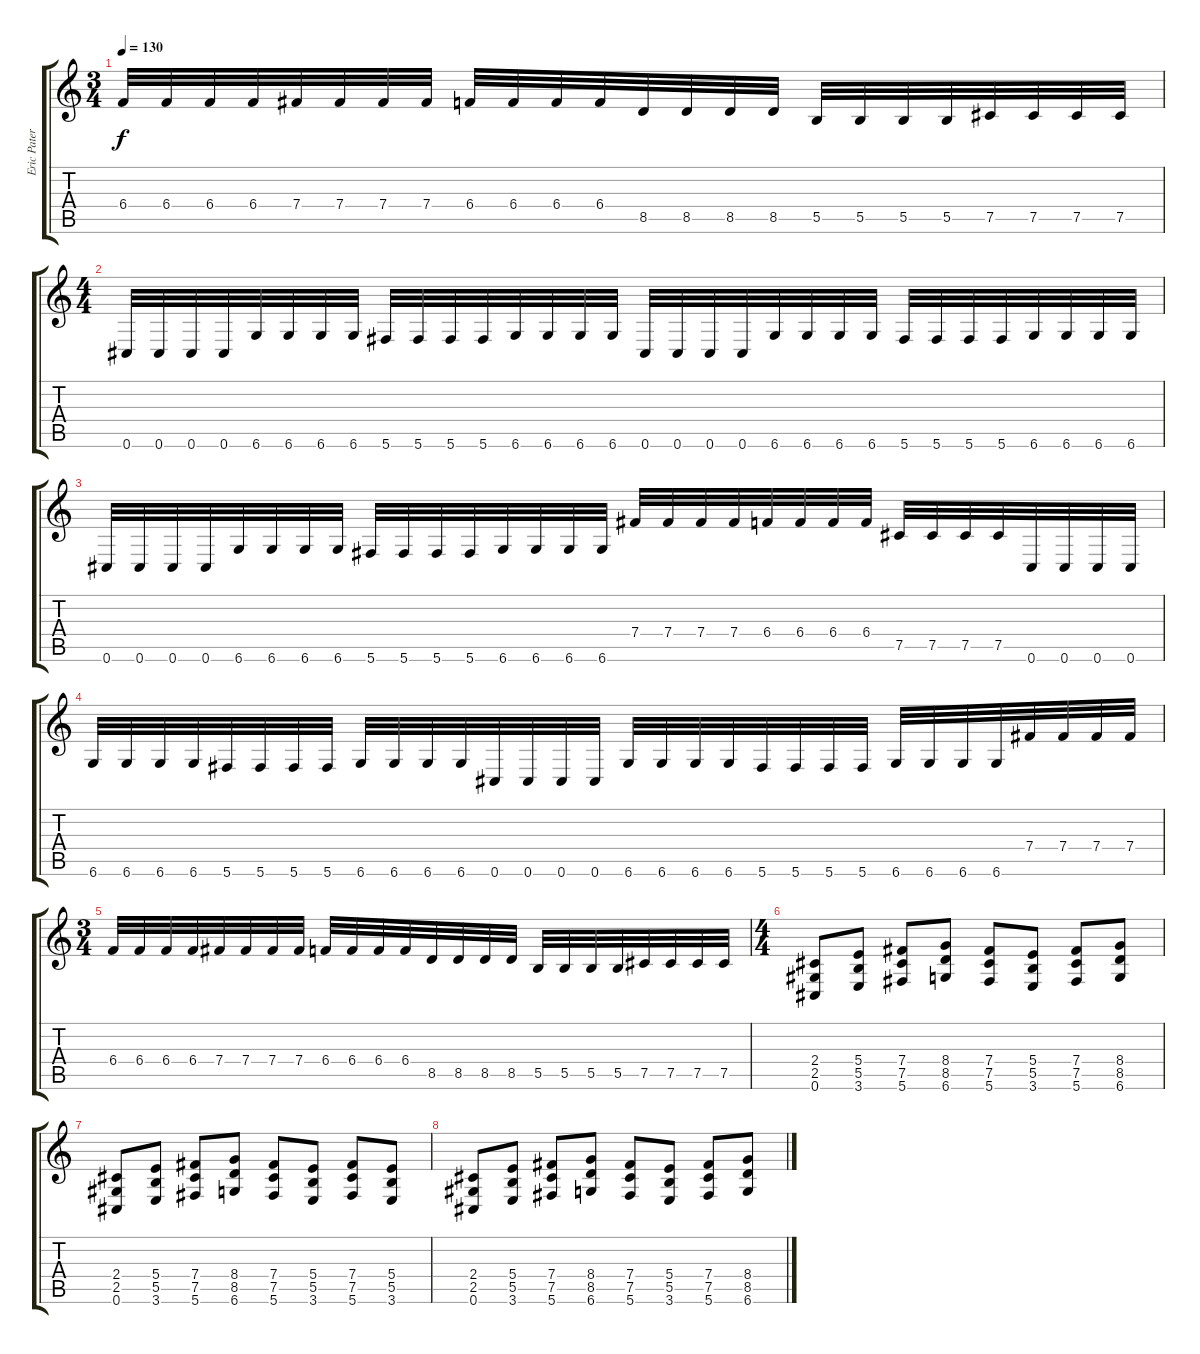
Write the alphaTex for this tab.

\track ("Eric Paterson" "Eric Pater") {instrument distortionguitar}
\staff {score tabs}
\tuning (Db4 A3 E3 B2 Gb2 Db2) {hide}
\ts (3 4)
\tempo 130
\clef g2
\ks c
6.4.32{dy f} 6.4.32 6.4.32 6.4.32 7.4.32 7.4.32 7.4.32 7.4.32 6.4.32 6.4.32 6.4.32 6.4.32 8.5.32 8.5.32 8.5.32 8.5.32 5.5.32 5.5.32 5.5.32 5.5.32 7.5.32 7.5.32 7.5.32 7.5.32 |
\ts (4 4)
0.6.32 0.6.32 0.6.32 0.6.32 6.6.32 6.6.32 6.6.32 6.6.32 5.6.32 5.6.32 5.6.32 5.6.32 6.6.32 6.6.32 6.6.32 6.6.32 0.6.32 0.6.32 0.6.32 0.6.32 6.6.32 6.6.32 6.6.32 6.6.32 5.6.32 5.6.32 5.6.32 5.6.32 6.6.32 6.6.32 6.6.32 6.6.32 |
0.6.32 0.6.32 0.6.32 0.6.32 6.6.32 6.6.32 6.6.32 6.6.32 5.6.32 5.6.32 5.6.32 5.6.32 6.6.32 6.6.32 6.6.32 6.6.32 7.4.32 7.4.32 7.4.32 7.4.32 6.4.32 6.4.32 6.4.32 6.4.32 7.5.32 7.5.32 7.5.32 7.5.32 0.6.32 0.6.32 0.6.32 0.6.32 |
6.6.32 6.6.32 6.6.32 6.6.32 5.6.32 5.6.32 5.6.32 5.6.32 6.6.32 6.6.32 6.6.32 6.6.32 0.6.32 0.6.32 0.6.32 0.6.32 6.6.32 6.6.32 6.6.32 6.6.32 5.6.32 5.6.32 5.6.32 5.6.32 6.6.32 6.6.32 6.6.32 6.6.32 7.4.32 7.4.32 7.4.32 7.4.32 |
\ts (3 4)
6.4.32 6.4.32 6.4.32 6.4.32 7.4.32 7.4.32 7.4.32 7.4.32 6.4.32 6.4.32 6.4.32 6.4.32 8.5.32 8.5.32 8.5.32 8.5.32 5.5.32 5.5.32 5.5.32 5.5.32 7.5.32 7.5.32 7.5.32 7.5.32 |
\ts (4 4)
(2.4 2.5 0.6).8 (5.4 5.5 3.6).8 (7.4 7.5 5.6).8 (8.4 8.5 6.6).8 (7.4 7.5 5.6).8 (5.4 5.5 3.6).8 (7.4 7.5 5.6).8 (8.4 8.5 6.6).8 |
(2.4 2.5 0.6).8 (5.4 5.5 3.6).8 (7.4 7.5 5.6).8 (8.4 8.5 6.6).8 (7.4 7.5 5.6).8 (5.4 5.5 3.6).8 (7.4 7.5 5.6).8 (5.4 5.5 3.6).8 |
(2.4 2.5 0.6).8 (5.4 5.5 3.6).8 (7.4 7.5 5.6).8 (8.4 8.5 6.6).8 (7.4 7.5 5.6).8 (5.4 5.5 3.6).8 (7.4 7.5 5.6).8 (8.4 8.5 6.6).8
